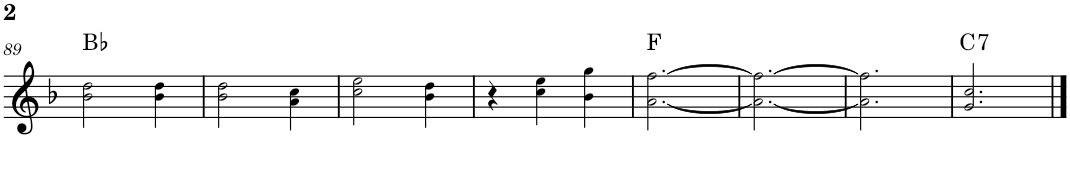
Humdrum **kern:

**kern	**harte
*part1	*part1
*staff1	*
*I"Piano	*
*I'Pno.	*
!!LO:PB:g=z
*clefG2	*
*k[b-]	*
*M3/4	*
=89	=89
2b-!\ 2dd!\	Bb:maj
4b-!\ 4dd!\	.
=90	=90
2b-!\ 2dd!\	.
4a!\ 4cc!\	.
=91	=91
2cc!\ 2ee!\	.
4b-!\ 4dd!\	.
=92	=92
4r	.
4cc!\ 4ee!\	.
4b-!\ 4gg!\	.
=93	=93
[2.a!\ [2.ff!\	F:maj
=94	=94
2.a!\_ 2.ff!\_	.
=95	=95
2.a!\] 2.ff!\]	.
=96	=96
!	!LO:H:kt=7
2.g!/ 2.cc!/	C:7
==	==
*-	*-
